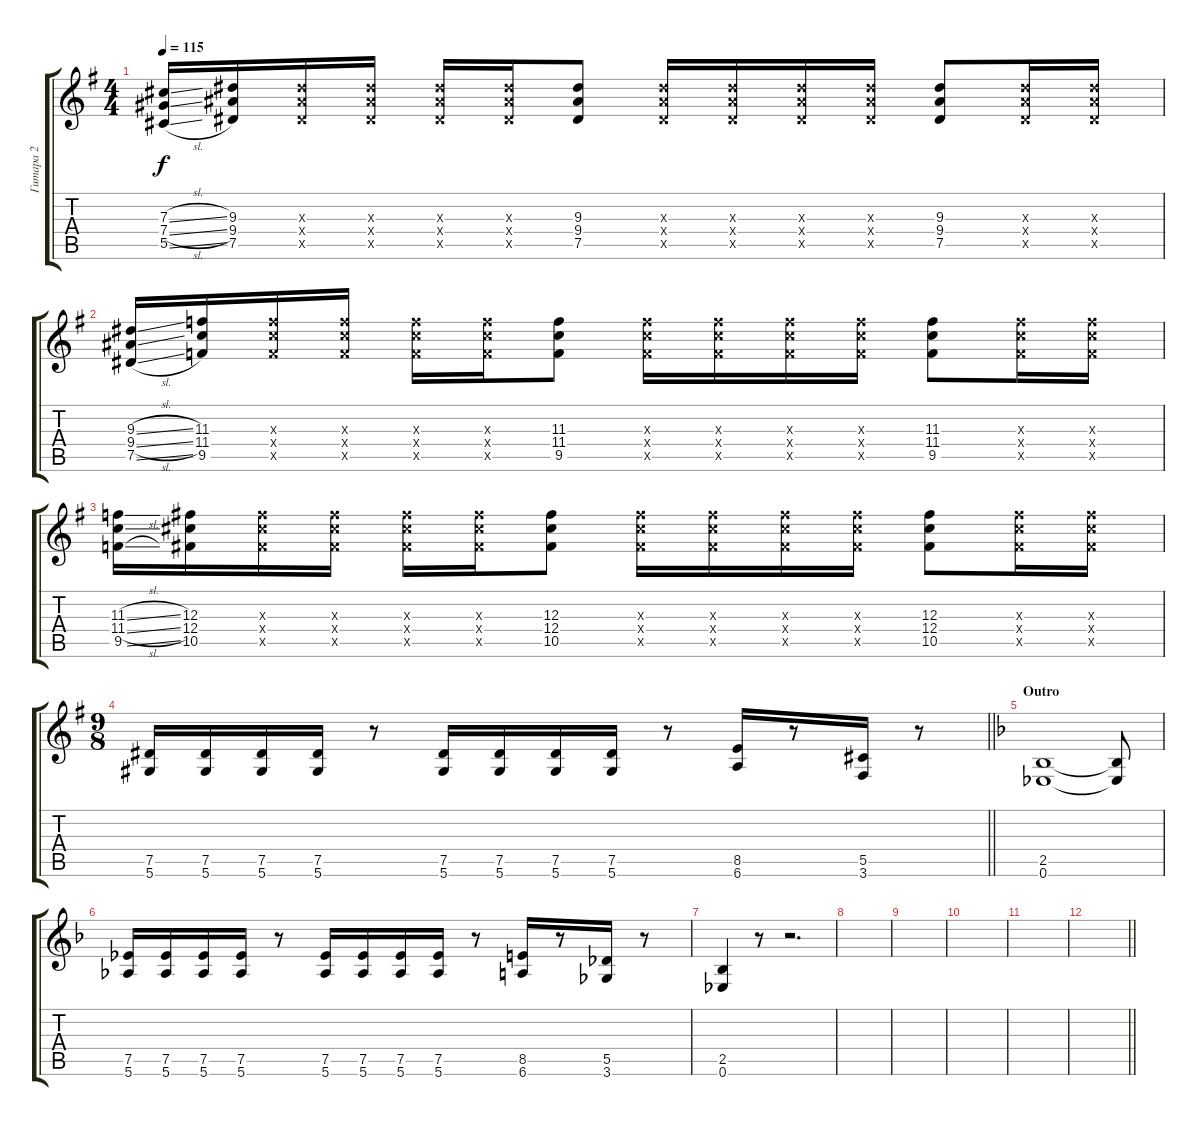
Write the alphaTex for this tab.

\track ("Гитара 2" "Гитара 2") {instrument distortionguitar}
\staff {score tabs}
\tuning (Eb4 Bb3 Gb3 Db3 Ab2 Eb2) {hide}
\ts (4 4)
\tempo 115
\clef g2
\ks eminor
(7.3{sl} 7.4{sl} 5.5{sl}).16{dy f} (9.3 9.4 7.5).16 (9.3{x} 9.4{x} 7.5{x}).16 (9.3{x} 9.4{x} 7.5{x}).16 (9.3{x} 9.4{x} 7.5{x}).16 (9.3{x} 9.4{x} 7.5{x}).16 (9.3 9.4 7.5).8 (9.3{x} 9.4{x} 7.5{x}).16 (9.3{x} 9.4{x} 7.5{x}).16 (9.3{x} 9.4{x} 7.5{x}).16 (9.3{x} 9.4{x} 7.5{x}).16 (9.3 9.4 7.5).8 (9.3{x} 9.4{x} 7.5{x}).16 (9.3{x} 9.4{x} 7.5{x}).16 |
(9.3{sl} 9.4{sl} 7.5{sl}).16 (11.3 11.4 9.5).16 (11.3{x} 11.4{x} 9.5{x}).16 (11.3{x} 11.4{x} 9.5{x}).16 (11.3{x} 11.4{x} 9.5{x}).16 (11.3{x} 11.4{x} 9.5{x}).16 (11.3 11.4 9.5).8 (11.3{x} 11.4{x} 9.5{x}).16 (11.3{x} 11.4{x} 9.5{x}).16 (11.3{x} 11.4{x} 9.5{x}).16 (11.3{x} 11.4{x} 9.5{x}).16 (11.3 11.4 9.5).8 (11.3{x} 11.4{x} 9.5{x}).16 (11.3{x} 11.4{x} 9.5{x}).16 |
(11.3{sl} 11.4{sl} 9.5{sl}).16 (12.3 12.4 10.5).16 (12.3{x} 12.4{x} 10.5{x}).16 (12.3{x} 12.4{x} 10.5{x}).16 (12.3{x} 12.4{x} 10.5{x}).16 (12.3{x} 12.4{x} 10.5{x}).16 (12.3 12.4 10.5).8 (12.3{x} 12.4{x} 10.5{x}).16 (12.3{x} 12.4{x} 10.5{x}).16 (12.3{x} 12.4{x} 10.5{x}).16 (12.3{x} 12.4{x} 10.5{x}).16 (12.3 12.4 10.5).8 (12.3{x} 12.4{x} 10.5{x}).16 (12.3{x} 12.4{x} 10.5{x}).16 |
\ts (9 8)
\barLineRight lightlight
(7.5 5.6).16 (7.5 5.6).16 (7.5 5.6).16 (7.5 5.6).16 r.8 (7.5 5.6).16 (7.5 5.6).16 (7.5 5.6).16 (7.5 5.6).16 r.8 (8.5 6.6).16 r.8 (5.5 3.6).16 r.8 |
\section ("" "Outro")
\ks dminor
(2.5 0.6).1 (2.5{t} 0.6{t}).8 |
(7.5 5.6).16 (7.5 5.6).16 (7.5 5.6).16 (7.5 5.6).16 r.8 (7.5 5.6).16 (7.5 5.6).16 (7.5 5.6).16 (7.5 5.6).16 r.8 (8.5 6.6).16 r.8 (5.5 3.6).16 r.8 |
(2.5 0.6).4 r.8 r.2{d} |
|
|
|
|
\barLineRight lightlight
